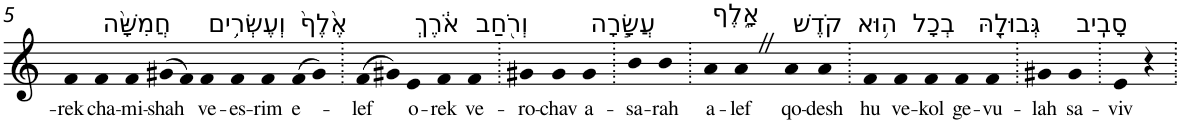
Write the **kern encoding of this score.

**kern	**text
*part1	*part1
*staff1	*staff1
*I"Piano	*
*I'Pno	*
!!LO:PB:g=z
*clefG2	*
*k[]	*
=5	=5
!	!LO:LY:b
4f	-rek
!LO:TX:a:t=חֲמִשָּׁ֨ה	!
!	!LO:LY:b
4f	cha-
!	!LO:LY:b
4f	-mi-
!	!LO:LY:b
(>8g#X	-shah
8f)	.
!LO:TX:a:t=וְעֶשְׂרִ֥ים	!
!	!LO:LY:b
4f	ve-
!	!LO:LY:b
4f	-es-
!	!LO:LY:b
4f	-rim
!LO:TX:a:t=אֶ֙לֶף֙	!
!	!LO:LY:b
(>8f	e-
8g#)	.
=6.	=6.
!	!LO:LY:b
(>8f	-lef
8g#X)	.
!LO:TX:a:t=אֹ֔רֶךְ	!
!	!LO:LY:b
4e	o-
!	!LO:LY:b
4f	-rek
!LO:TX:a:t=וְרֹ֖חַב	!
!	!LO:LY:b
4f	ve-
=7.	=7.
!	!LO:LY:b
4g#X	-ro-
!	!LO:LY:b
4g#	-chav
!LO:TX:a:t=עֲשָׂ֣רָה	!
!	!LO:LY:b
4g#	a-
=8.	=8.
!	!LO:LY:b
4b	-sa-
!	!LO:LY:b
4b	-rah
=9.	=9.
!LO:TX:a:t=אָ֑לֶף	!
!	!LO:LY:b
4a	a-
!	!LO:LY:b
4aZ	-lef
!LO:TX:a:t=קֹדֶשׁ	!
!	!LO:LY:b
4a	qo-
!	!LO:LY:b
4a	-desh
=10.	=10.
!LO:TX:a:t=ה֥וּא	!
!	!LO:LY:b
4f	hu
!LO:TX:a:t=בְכָל	!
!	!LO:LY:b
4f	ve-
!	!LO:LY:b
4f	-kol
!LO:TX:a:t=גְּבוּלָ֖הּ	!
!	!LO:LY:b
4f	ge-
!	!LO:LY:b
4f	-vu-
=11.	=11.
!	!LO:LY:b
4g#X	-lah
!LO:TX:a:t=סָבִֽיב	!
!	!LO:LY:b
4g#	sa-
=12.	=12.
!	!LO:LY:b
4e	-viv
4r	.
=.	=.
*-	*-
